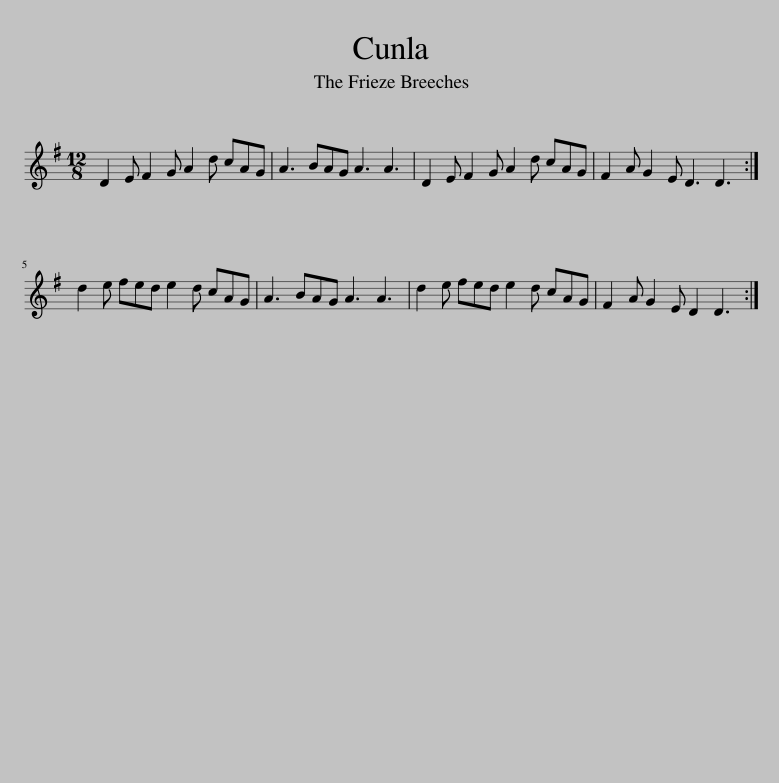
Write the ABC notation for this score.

X:1
L:1/8
M:12/8
I:linebreak $
K:G
V:1 treble
V:1
 D2 E F2 G A2 d cAG | A3 BAG A3 A3 | D2 E F2 G A2 d cAG | F2 A G2 E D3 D3 :|$ d2 e fed e2 d cAG | %5
 A3 BAG A3 A3 | d2 e fed e2 d cAG | F2 A G2 E D2 D3 :| %8
